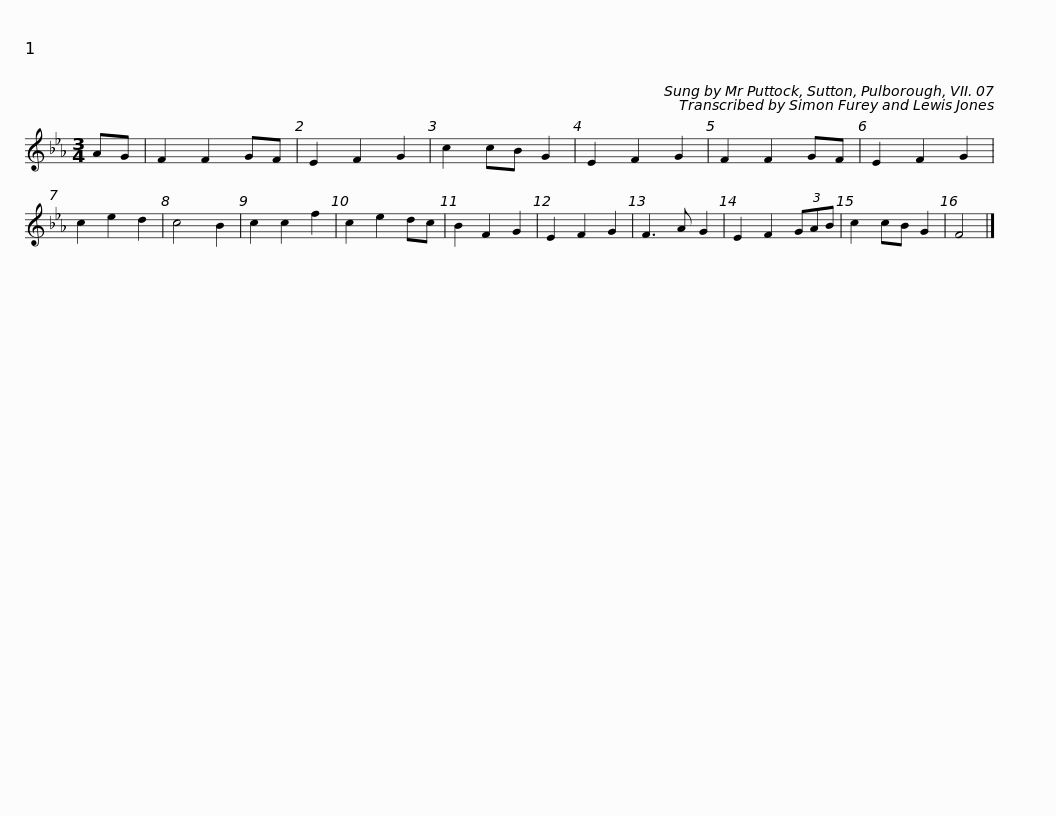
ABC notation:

X:1
L:1/8
M:3/4
I:linebreak $
K:Eb
V:1 treble
V:1
 AG | F2 F2 GF | E2 F2 G2 | c2 cB G2 | E2 F2 G2 | %5
 F2 F2 GF | E2 F2 G2 | c2 e2 d2 | c4 B2 |$ c2 c2 f2 | %10
 c2 e2 dc | B2 F2 G2 | E2 F2 G2 | F3 A G2 | E2 F2 (3GAB | %15
 c2 cB G2 | F4 |] %17
